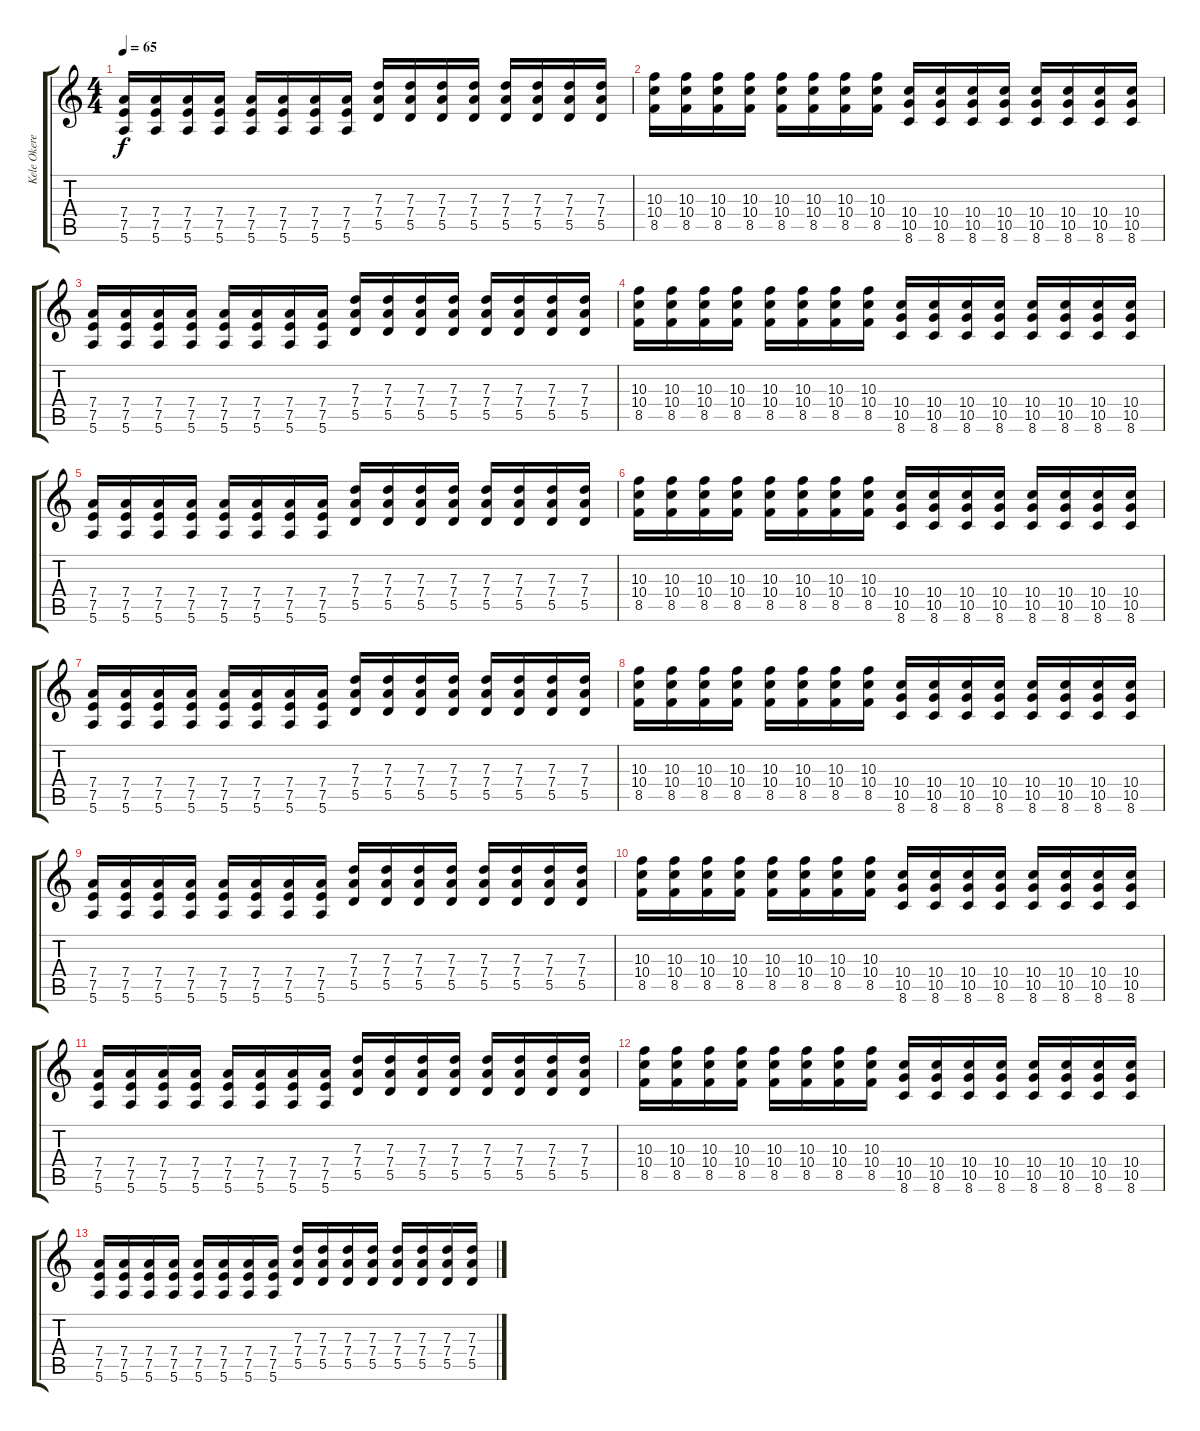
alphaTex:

\track ("Kele Okereke" "Kele Okere") {instrument overdrivenguitar}
\staff {score tabs}
\tuning (E4 B3 G3 D3 A2 E2) {hide}
\ts (4 4)
\tempo 65
\clef g2
\ks c
(7.4 7.5 5.6).16{dy f} (7.4 7.5 5.6).16 (7.4 7.5 5.6).16 (7.4 7.5 5.6).16 (7.4 7.5 5.6).16 (7.4 7.5 5.6).16 (7.4 7.5 5.6).16 (7.4 7.5 5.6).16 (7.3 7.4 5.5).16 (7.3 7.4 5.5).16 (7.3 7.4 5.5).16 (7.3 7.4 5.5).16 (7.3 7.4 5.5).16 (7.3 7.4 5.5).16 (7.3 7.4 5.5).16 (7.3 7.4 5.5).16 |
(10.3 10.4 8.5).16 (10.3 10.4 8.5).16 (10.3 10.4 8.5).16 (10.3 10.4 8.5).16 (10.3 10.4 8.5).16 (10.3 10.4 8.5).16 (10.3 10.4 8.5).16 (10.3 10.4 8.5).16 (10.4 10.5 8.6).16 (10.4 10.5 8.6).16 (10.4 10.5 8.6).16 (10.4 10.5 8.6).16 (10.4 10.5 8.6).16 (10.4 10.5 8.6).16 (10.4 10.5 8.6).16 (10.4 10.5 8.6).16 |
(7.4 7.5 5.6).16 (7.4 7.5 5.6).16 (7.4 7.5 5.6).16 (7.4 7.5 5.6).16 (7.4 7.5 5.6).16 (7.4 7.5 5.6).16 (7.4 7.5 5.6).16 (7.4 7.5 5.6).16 (7.3 7.4 5.5).16 (7.3 7.4 5.5).16 (7.3 7.4 5.5).16 (7.3 7.4 5.5).16 (7.3 7.4 5.5).16 (7.3 7.4 5.5).16 (7.3 7.4 5.5).16 (7.3 7.4 5.5).16 |
(10.3 10.4 8.5).16 (10.3 10.4 8.5).16 (10.3 10.4 8.5).16 (10.3 10.4 8.5).16 (10.3 10.4 8.5).16 (10.3 10.4 8.5).16 (10.3 10.4 8.5).16 (10.3 10.4 8.5).16 (10.4 10.5 8.6).16 (10.4 10.5 8.6).16 (10.4 10.5 8.6).16 (10.4 10.5 8.6).16 (10.4 10.5 8.6).16 (10.4 10.5 8.6).16 (10.4 10.5 8.6).16 (10.4 10.5 8.6).16 |
(7.4 7.5 5.6).16 (7.4 7.5 5.6).16 (7.4 7.5 5.6).16 (7.4 7.5 5.6).16 (7.4 7.5 5.6).16 (7.4 7.5 5.6).16 (7.4 7.5 5.6).16 (7.4 7.5 5.6).16 (7.3 7.4 5.5).16 (7.3 7.4 5.5).16 (7.3 7.4 5.5).16 (7.3 7.4 5.5).16 (7.3 7.4 5.5).16 (7.3 7.4 5.5).16 (7.3 7.4 5.5).16 (7.3 7.4 5.5).16 |
(10.3 10.4 8.5).16 (10.3 10.4 8.5).16 (10.3 10.4 8.5).16 (10.3 10.4 8.5).16 (10.3 10.4 8.5).16 (10.3 10.4 8.5).16 (10.3 10.4 8.5).16 (10.3 10.4 8.5).16 (10.4 10.5 8.6).16 (10.4 10.5 8.6).16 (10.4 10.5 8.6).16 (10.4 10.5 8.6).16 (10.4 10.5 8.6).16 (10.4 10.5 8.6).16 (10.4 10.5 8.6).16 (10.4 10.5 8.6).16 |
(7.4 7.5 5.6).16 (7.4 7.5 5.6).16 (7.4 7.5 5.6).16 (7.4 7.5 5.6).16 (7.4 7.5 5.6).16 (7.4 7.5 5.6).16 (7.4 7.5 5.6).16 (7.4 7.5 5.6).16 (7.3 7.4 5.5).16 (7.3 7.4 5.5).16 (7.3 7.4 5.5).16 (7.3 7.4 5.5).16 (7.3 7.4 5.5).16 (7.3 7.4 5.5).16 (7.3 7.4 5.5).16 (7.3 7.4 5.5).16 |
(10.3 10.4 8.5).16 (10.3 10.4 8.5).16 (10.3 10.4 8.5).16 (10.3 10.4 8.5).16 (10.3 10.4 8.5).16 (10.3 10.4 8.5).16 (10.3 10.4 8.5).16 (10.3 10.4 8.5).16 (10.4 10.5 8.6).16 (10.4 10.5 8.6).16 (10.4 10.5 8.6).16 (10.4 10.5 8.6).16 (10.4 10.5 8.6).16 (10.4 10.5 8.6).16 (10.4 10.5 8.6).16 (10.4 10.5 8.6).16 |
(7.4 7.5 5.6).16 (7.4 7.5 5.6).16 (7.4 7.5 5.6).16 (7.4 7.5 5.6).16 (7.4 7.5 5.6).16 (7.4 7.5 5.6).16 (7.4 7.5 5.6).16 (7.4 7.5 5.6).16 (7.3 7.4 5.5).16 (7.3 7.4 5.5).16 (7.3 7.4 5.5).16 (7.3 7.4 5.5).16 (7.3 7.4 5.5).16 (7.3 7.4 5.5).16 (7.3 7.4 5.5).16 (7.3 7.4 5.5).16 |
(10.3 10.4 8.5).16 (10.3 10.4 8.5).16 (10.3 10.4 8.5).16 (10.3 10.4 8.5).16 (10.3 10.4 8.5).16 (10.3 10.4 8.5).16 (10.3 10.4 8.5).16 (10.3 10.4 8.5).16 (10.4 10.5 8.6).16 (10.4 10.5 8.6).16 (10.4 10.5 8.6).16 (10.4 10.5 8.6).16 (10.4 10.5 8.6).16 (10.4 10.5 8.6).16 (10.4 10.5 8.6).16 (10.4 10.5 8.6).16 |
(7.4 7.5 5.6).16 (7.4 7.5 5.6).16 (7.4 7.5 5.6).16 (7.4 7.5 5.6).16 (7.4 7.5 5.6).16 (7.4 7.5 5.6).16 (7.4 7.5 5.6).16 (7.4 7.5 5.6).16 (7.3 7.4 5.5).16 (7.3 7.4 5.5).16 (7.3 7.4 5.5).16 (7.3 7.4 5.5).16 (7.3 7.4 5.5).16 (7.3 7.4 5.5).16 (7.3 7.4 5.5).16 (7.3 7.4 5.5).16 |
(10.3 10.4 8.5).16 (10.3 10.4 8.5).16 (10.3 10.4 8.5).16 (10.3 10.4 8.5).16 (10.3 10.4 8.5).16 (10.3 10.4 8.5).16 (10.3 10.4 8.5).16 (10.3 10.4 8.5).16 (10.4 10.5 8.6).16 (10.4 10.5 8.6).16 (10.4 10.5 8.6).16 (10.4 10.5 8.6).16 (10.4 10.5 8.6).16 (10.4 10.5 8.6).16 (10.4 10.5 8.6).16 (10.4 10.5 8.6).16 |
(7.4 7.5 5.6).16 (7.4 7.5 5.6).16 (7.4 7.5 5.6).16 (7.4 7.5 5.6).16 (7.4 7.5 5.6).16 (7.4 7.5 5.6).16 (7.4 7.5 5.6).16 (7.4 7.5 5.6).16 (7.3 7.4 5.5).16 (7.3 7.4 5.5).16 (7.3 7.4 5.5).16 (7.3 7.4 5.5).16 (7.3 7.4 5.5).16 (7.3 7.4 5.5).16 (7.3 7.4 5.5).16 (7.3 7.4 5.5).16
